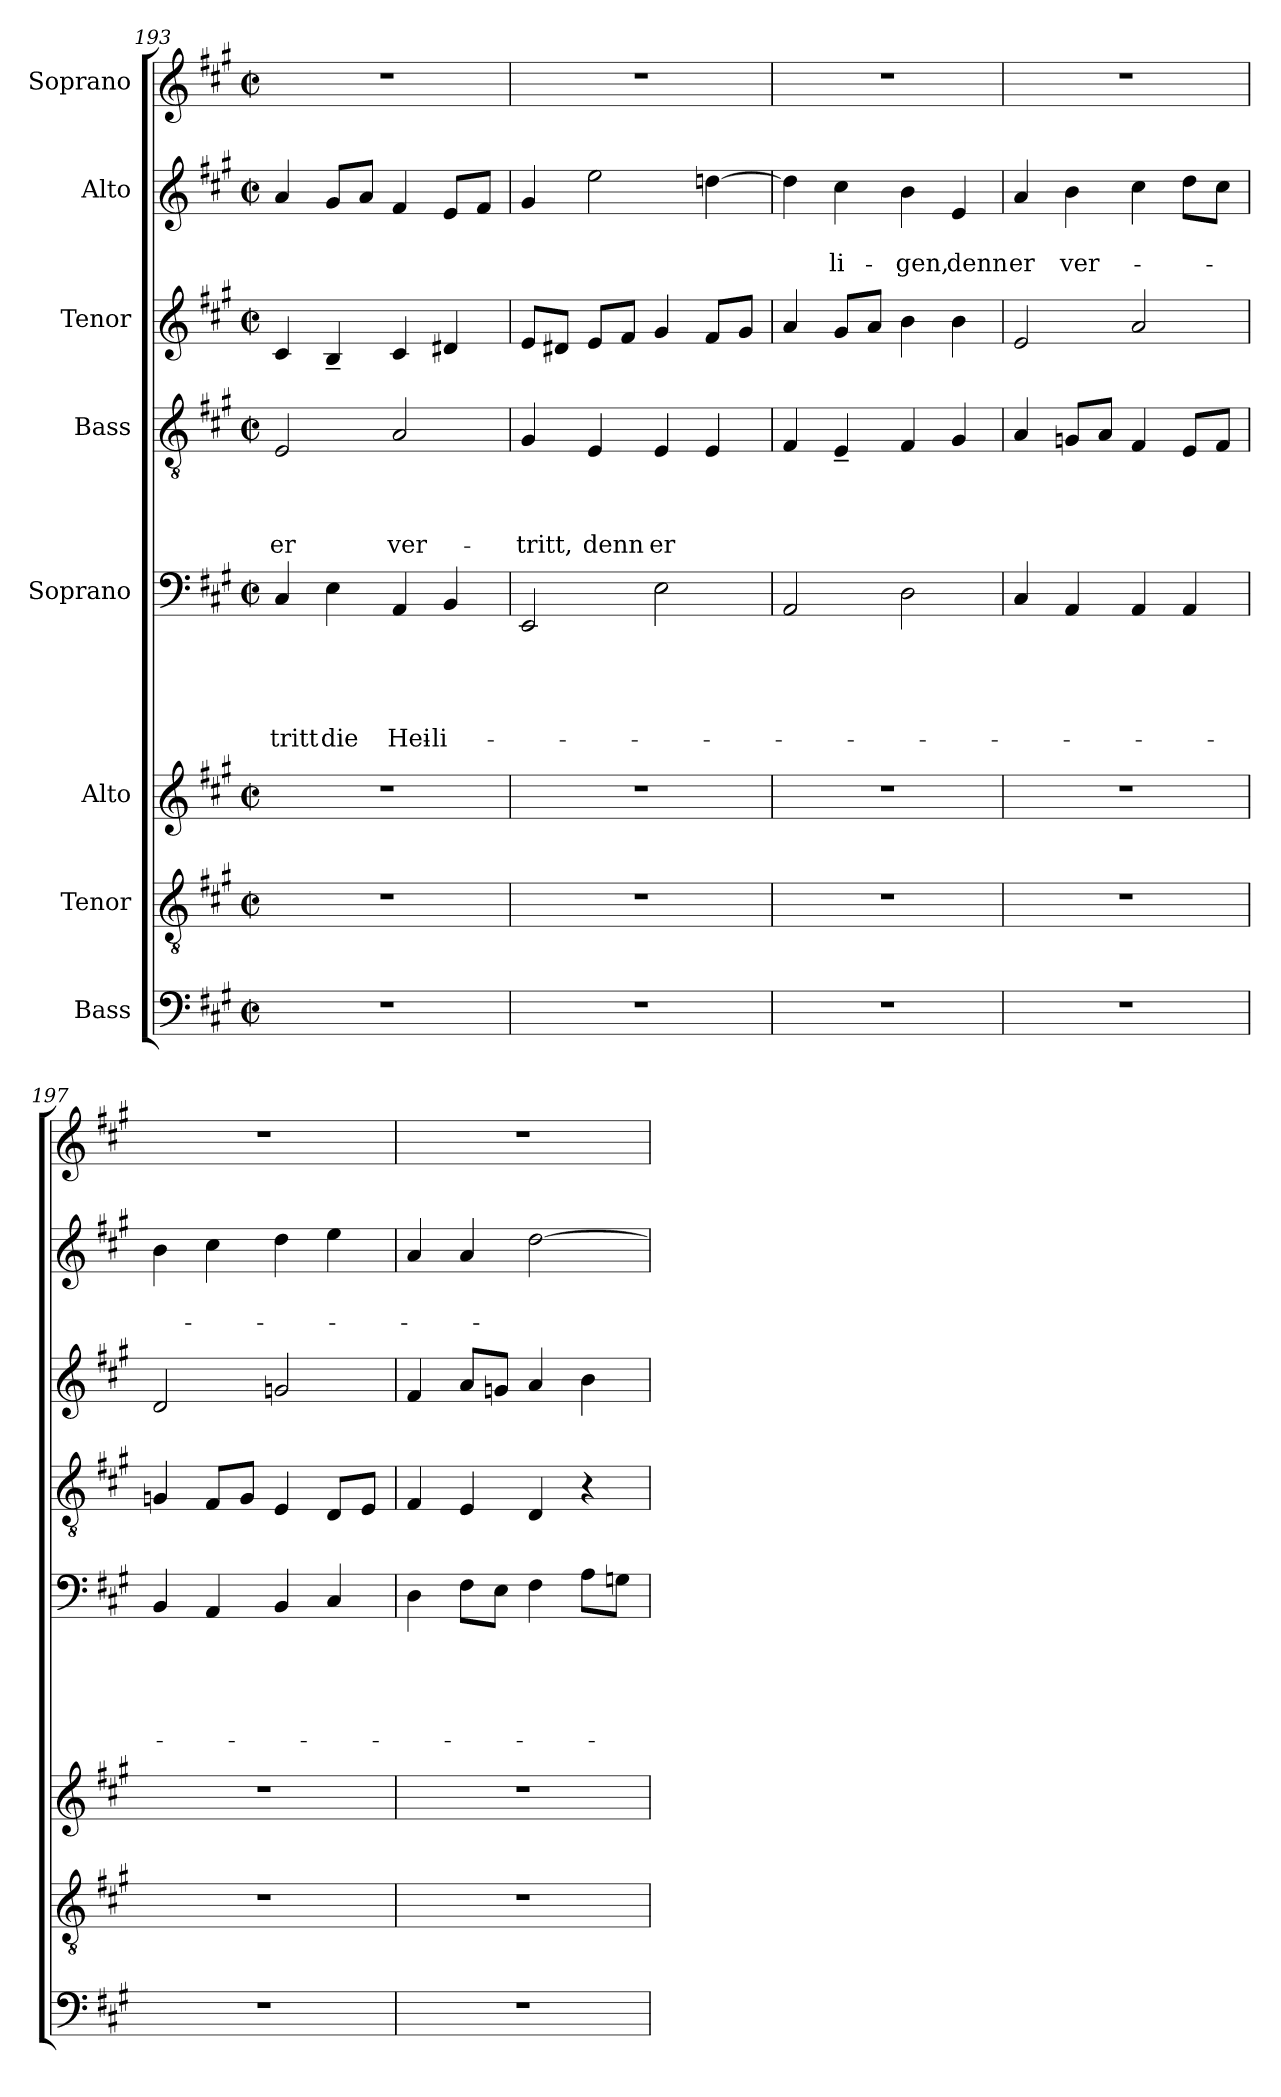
**kern	**kern	**kern	**kern	**text	**text	**text	**text	**text	**kern	**text	**text	**text	**text	**kern	**kern	**text	**text	**kern
*part8	*part7	*part6	*part5	*part5	*part5	*part5	*part5	*part5	*part4	*part4	*part4	*part4	*part4	*part3	*part2	*part2	*part2	*part1
*staff8	*staff7	*staff6	*staff5	*staff5	*staff5	*staff5	*staff5	*staff5	*staff4	*staff4	*staff4	*staff4	*staff4	*staff3	*staff2	*staff2	*staff2	*staff1
*I"Bass	*I"Tenor	*I"Alto	*I"Soprano	*	*	*	*	*	*I"Bass	*	*	*	*	*I"Tenor	*I"Alto	*	*	*I"Soprano
*clefF4	*clefGv2	*clefG2	*clefF4	*	*	*	*	*	*clefGv2	*	*	*	*	*clefG2	*clefG2	*	*	*clefG2
*k[f#c#g#]	*k[f#c#g#]	*k[f#c#g#]	*k[f#c#g#]	*	*	*	*	*	*k[f#c#g#]	*	*	*	*	*k[f#c#g#]	*k[f#c#g#]	*	*	*k[f#c#g#]
*A:	*A:	*A:	*A:	*	*	*	*	*	*A:	*	*	*	*	*A:	*A:	*	*	*A:
*M2/2	*M2/2	*M2/2	*M2/2	*	*	*	*	*	*M2/2	*	*	*	*	*M2/2	*M2/2	*	*	*M2/2
*met(c|)	*met(c|)	*met(c|)	*met(c|)	*	*	*	*	*	*met(c|)	*	*	*	*	*met(c|)	*met(c|)	*	*	*met(c|)
=193	=193	=193	=193	=193	=193	=193	=193	=193	=193	=193	=193	=193	=193	=193	=193	=193	=193	=193
!	!	!	!	!	!	!	!	!LO:LY:b	!	!	!	!	!LO:LY:b	!	!	!	!	!
1r	1r	1r	4C#/	.	.	.	.	-tritt	2E/	.	.	.	er	4c#/	4a/	.	.	1r
!	!	!	!	!	!	!	!	!LO:LY:b	!	!	!	!	!	!	!	!	!	!
.	.	.	4E\	.	.	.	.	die	.	.	.	.	.	4B~</	8g#/L	.	.	.
.	.	.	.	.	.	.	.	.	.	.	.	.	.	.	8a/J	.	.	.
!	!	!	!	!	!	!	!	!LO:LY:b	!	!	!	!	!LO:LY:b	!	!	!	!	!
.	.	.	4AA/	.	.	.	.	Hei-	2A/	.	.	.	ver-	4c#/	4f#/	.	.	.
!	!	!	!	!	!	!	!	!LO:LY:b:rj	!	!	!	!	!	!	!	!	!	!
.	.	.	4BB/	.	.	.	.	-li-	.	.	.	.	.	4d#X/	8e/L	.	.	.
.	.	.	.	.	.	.	.	.	.	.	.	.	.	.	8f#/J	.	.	.
=194	=194	=194	=194	=194	=194	=194	=194	=194	=194	=194	=194	=194	=194	=194	=194	=194	=194	=194
!	!	!	!	!	!	!	!	!	!	!	!	!	!LO:LY:b	!	!	!	!	!
1r	1r	1r	2EE/	.	.	.	.	.	4G#/	.	.	.	-tritt,	8e/L	4g#/	.	.	1r
.	.	.	.	.	.	.	.	.	.	.	.	.	.	8d#X/J	.	.	.	.
!	!	!	!	!	!	!	!	!	!	!	!	!	!LO:LY:b	!	!	!	!	!
.	.	.	.	.	.	.	.	.	4E/	.	.	.	denn	8e/L	2ee\	.	.	.
.	.	.	.	.	.	.	.	.	.	.	.	.	.	8f#/J	.	.	.	.
!	!	!	!	!	!	!	!	!	!	!	!	!	!LO:LY:b	!	!	!	!	!
.	.	.	2E\	.	.	.	.	.	4E/	.	.	.	er	4g#/	.	.	.	.
.	.	.	.	.	.	.	.	.	4E/	.	.	.	.	8f#/L	[>4ddn\	.	.	.
.	.	.	.	.	.	.	.	.	.	.	.	.	.	8g#/J	.	.	.	.
=195	=195	=195	=195	=195	=195	=195	=195	=195	=195	=195	=195	=195	=195	=195	=195	=195	=195	=195
1r	1r	1r	2AA/	.	.	.	.	.	4F#/	.	.	.	.	4a/	4dd\]	.	.	1r
!	!	!	!	!	!	!	!	!	!	!	!	!	!	!	!	!	!LO:LY:b	!
.	.	.	.	.	.	.	.	.	4E~</	.	.	.	.	8g#/L	4cc#\	.	-li-	.
.	.	.	.	.	.	.	.	.	.	.	.	.	.	8a/J	.	.	.	.
!	!	!	!	!	!	!	!	!	!	!	!	!	!	!	!	!	!LO:LY:b	!
.	.	.	2D\	.	.	.	.	.	4F#/	.	.	.	.	4b\	4b\	.	-gen,	.
!	!	!	!	!	!	!	!	!	!	!	!	!	!	!	!	!	!LO:LY:b	!
.	.	.	.	.	.	.	.	.	4G#/	.	.	.	.	4b\	4e/	.	denn	.
!!LO:LB:g=z
=196	=196	=196	=196	=196	=196	=196	=196	=196	=196	=196	=196	=196	=196	=196	=196	=196	=196	=196
!	!	!	!	!	!	!	!	!	!	!	!	!	!	!	!	!	!LO:LY:b	!
1r	1r	1r	4C#/	.	.	.	.	.	4A/	.	.	.	.	2e/	4a/	.	er	1r
!	!	!	!	!	!	!	!	!	!	!	!	!	!	!	!	!	!LO:LY:b	!
.	.	.	4AA/	.	.	.	.	.	8Gn/L	.	.	.	.	.	4b\	.	ver-	.
.	.	.	.	.	.	.	.	.	8A/J	.	.	.	.	.	.	.	.	.
.	.	.	4AA/	.	.	.	.	.	4F#/	.	.	.	.	2a/	4cc#\	.	.	.
.	.	.	4AA/	.	.	.	.	.	8E/L	.	.	.	.	.	8dd\L	.	.	.
.	.	.	.	.	.	.	.	.	8F#/J	.	.	.	.	.	8cc#\J	.	.	.
=197	=197	=197	=197	=197	=197	=197	=197	=197	=197	=197	=197	=197	=197	=197	=197	=197	=197	=197
1r	1r	1r	4BB/	.	.	.	.	.	4Gn/	.	.	.	.	2d/	4b\	.	.	1r
.	.	.	4AA/	.	.	.	.	.	8F#/L	.	.	.	.	.	4cc#\	.	.	.
.	.	.	.	.	.	.	.	.	8G/J	.	.	.	.	.	.	.	.	.
.	.	.	4BB/	.	.	.	.	.	4E/	.	.	.	.	2gn/	4dd\	.	.	.
.	.	.	4C#/	.	.	.	.	.	8D/L	.	.	.	.	.	4ee\	.	.	.
.	.	.	.	.	.	.	.	.	8E/J	.	.	.	.	.	.	.	.	.
=198	=198	=198	=198	=198	=198	=198	=198	=198	=198	=198	=198	=198	=198	=198	=198	=198	=198	=198
1r	1r	1r	4D\	.	.	.	.	.	4F#/	.	.	.	.	4f#/	4a/	.	.	1r
.	.	.	8F#\L	.	.	.	.	.	4E/	.	.	.	.	8a/L	4a/	.	.	.
.	.	.	8E\J	.	.	.	.	.	.	.	.	.	.	8gn/J	.	.	.	.
.	.	.	4F#\	.	.	.	.	.	4D/	.	.	.	.	4a/	[>2dd\	.	.	.
.	.	.	8A\L	.	.	.	.	.	4r	.	.	.	.	4b\	.	.	.	.
.	.	.	8Gn\J	.	.	.	.	.	.	.	.	.	.	.	.	.	.	.
=	=	=	=	=	=	=	=	=	=	=	=	=	=	=	=	=	=	=
*-	*-	*-	*-	*-	*-	*-	*-	*-	*-	*-	*-	*-	*-	*-	*-	*-	*-	*-
